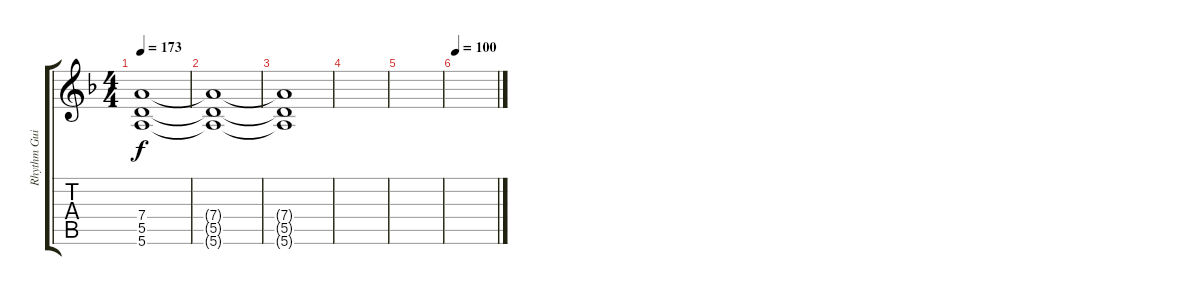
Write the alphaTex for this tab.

\track ("Rhythm Guitar 1" "Rhythm Gui") {instrument distortionguitar}
\staff {score tabs}
\tuning (E4 B3 G3 D3 A2 E2) {hide}
\ts (4 4)
\tempo 173
\clef g2
\ks dminor
(7.4{t} 5.5{t} 5.6{t}).1{dy f} |
(7.4{t} 5.5{t} 5.6{t}).1 |
(7.4{t} 5.5{t} 5.6{t}).1 |
|
|
\tempo 100
